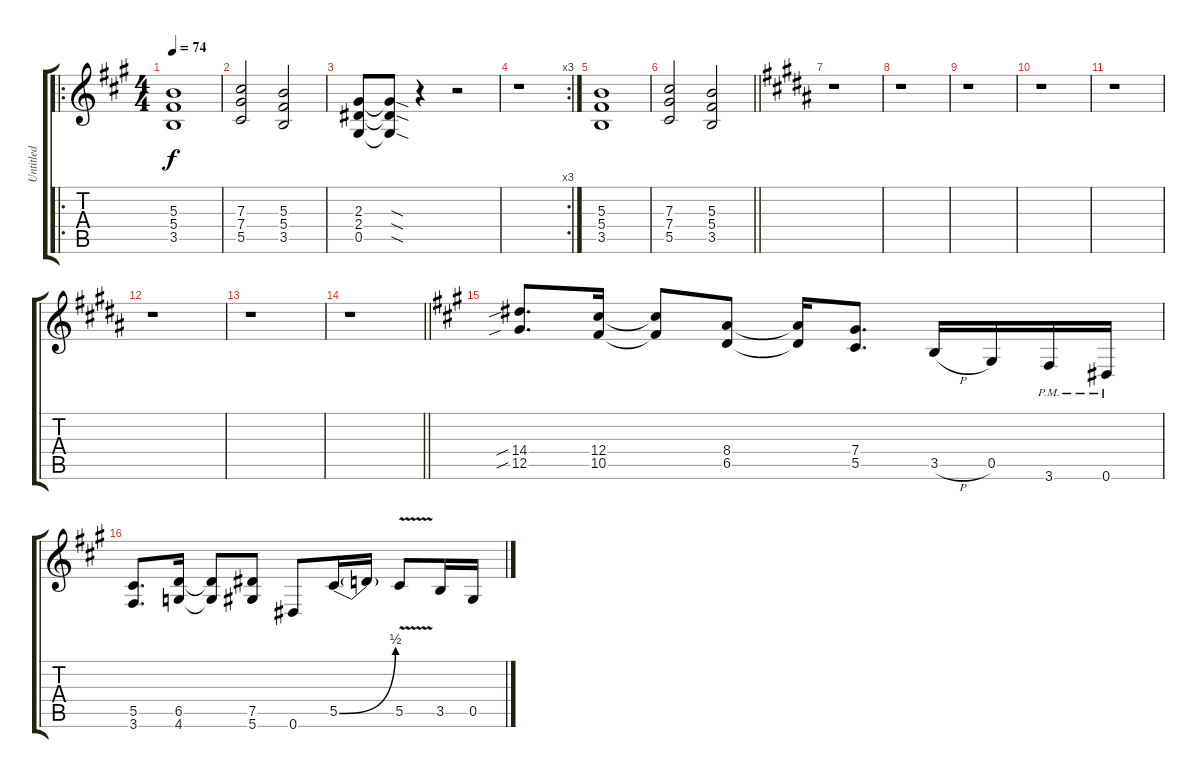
\track ("Untitled" "Untitled") {instrument distortionguitar}
\staff {score tabs}
\tuning (Eb4 Bb3 Gb3 Db3 Ab2 Eb2) {hide}
\ro
\ts (4 4)
\tempo 74
\clef g2
\ks a
(5.3 5.4 3.5).1{dy f} |
(7.3 7.4 5.5).2 (5.3 5.4 3.5).2 |
(2.3 2.4 0.5).8 (2.3{sod t} 2.4{sod t} 0.5{sod t}).8 r.4 r.2 |
\rc 3
r.1 |
(5.3 5.4 3.5).1 |
\barLineRight lightlight
(7.3 7.4 5.5).2 (5.3 5.4 3.5).2 |
\ks b
r.1 |
\ks g#minor
r.1 |
\ks b
r.1 |
\ks g#minor
r.1 |
\ks b
r.1 |
r.1 |
r.1 |
\barLineRight lightlight
r.1 |
\ks a
(14.4{sib} 12.5{sib}).8{d} (12.4 10.5).16 (12.4{t} 10.5{t}).8 (8.4 6.5).8 (8.4{t} 6.5{t}).16 (7.4 5.5).8{d} 3.5{h}.16 0.5.16 3.6{pm}.16 0.6{pm}.16 |
(5.5 3.6).8{d} (6.5 4.6).16 (6.5{t} 4.6{t}).8 (7.5 5.6).8 0.6.8 5.5{be (bend 0 0 60 2)}.16 5.5{t}.16 5.5{v}.8 3.5.16 0.5.16
